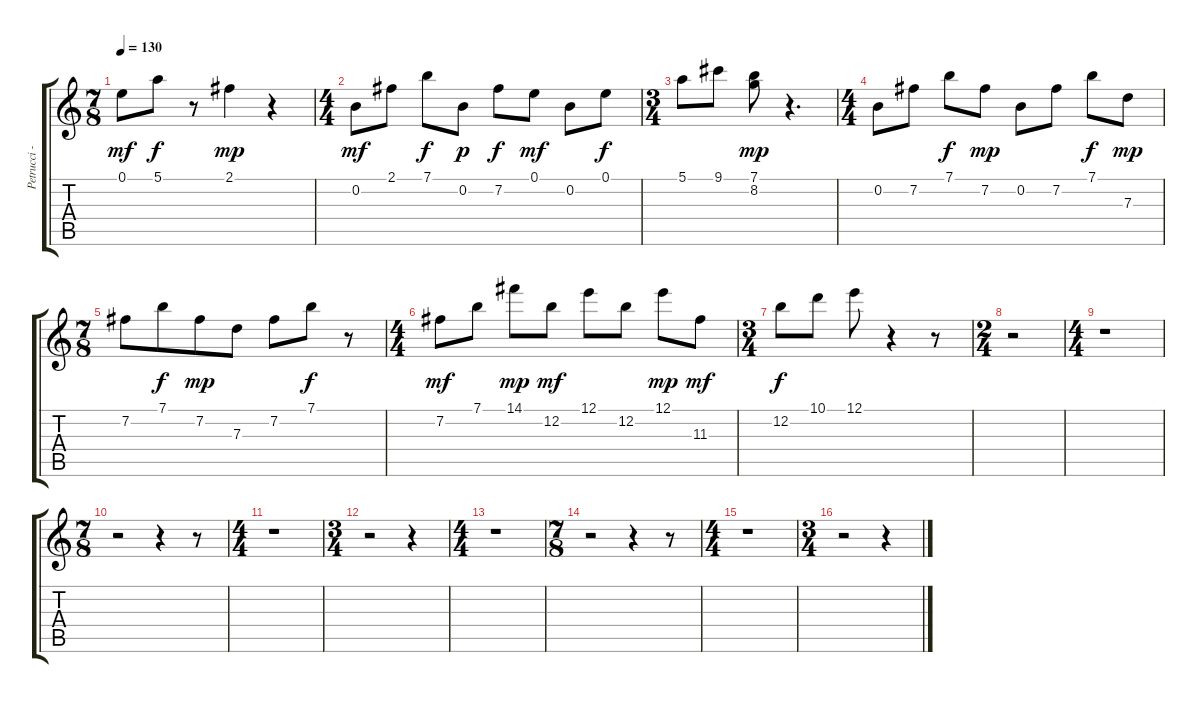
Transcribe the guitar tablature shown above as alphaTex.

\track ("Petrucci - CleanGuitar" "Petrucci -") {instrument electricguitarclean}
\staff {score tabs}
\tuning (E4 B3 G3 D3 A2 E2) {hide}
\ts (7 8)
\tempo 130
\clef g2
\ks c
0.1.8{dy mf} 5.1.8{dy f} r.8 2.1.4{dy mp} r.4 |
\ts (4 4)
0.2.8{dy mf} 2.1.8 7.1.8{dy f} 0.2.8{dy p} 7.2.8{dy f} 0.1.8{dy mf} 0.2.8 0.1.8{dy f} |
\ts (3 4)
5.1.8 9.1.8 (7.1 8.2).8{dy mp} r.4{d} |
\ts (4 4)
0.2.8 7.2.8 7.1.8{dy f} 7.2.8{dy mp} 0.2.8 7.2.8 7.1.8{dy f} 7.3.8{dy mp} |
\ts (7 8)
7.2.8 7.1.8{dy f} 7.2.8{dy mp} 7.3.8 7.2.8 7.1.8{dy f} r.8 |
\ts (4 4)
7.2.8{dy mf} 7.1.8 14.1.8{dy mp} 12.2.8{dy mf} 12.1.8 12.2.8 12.1.8{dy mp} 11.3.8{dy mf} |
\ts (3 4)
12.2.8{dy f} 10.1.8 12.1.8 r.4 r.8 |
\ts (2 4)
r.2 |
\ts (4 4)
r.1 |
\ts (7 8)
r.2 r.4 r.8 |
\ts (4 4)
r.1 |
\ts (3 4)
r.2 r.4 |
\ts (4 4)
r.1 |
\ts (7 8)
r.2 r.4 r.8 |
\ts (4 4)
r.1 |
\ts (3 4)
r.2 r.4
